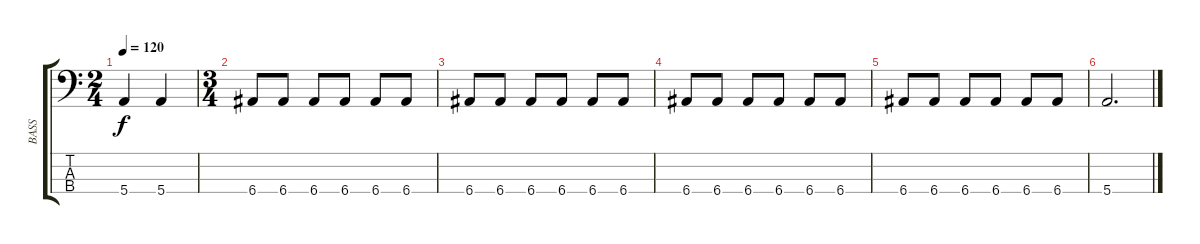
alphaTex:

\track ("BASS" "BASS") {instrument electricbassfinger}
\staff {score tabs}
\tuning (G2 D2 A1 E1) {hide}
\ts (2 4)
\tempo 120
\clef f4
\ks c
5.4.4{dy f} 5.4.4 |
\ts (3 4)
6.4.8 6.4.8 6.4.8 6.4.8 6.4.8 6.4.8 |
6.4.8 6.4.8 6.4.8 6.4.8 6.4.8 6.4.8 |
6.4.8 6.4.8 6.4.8 6.4.8 6.4.8 6.4.8 |
6.4.8 6.4.8 6.4.8 6.4.8 6.4.8 6.4.8 |
5.4.2{d}
